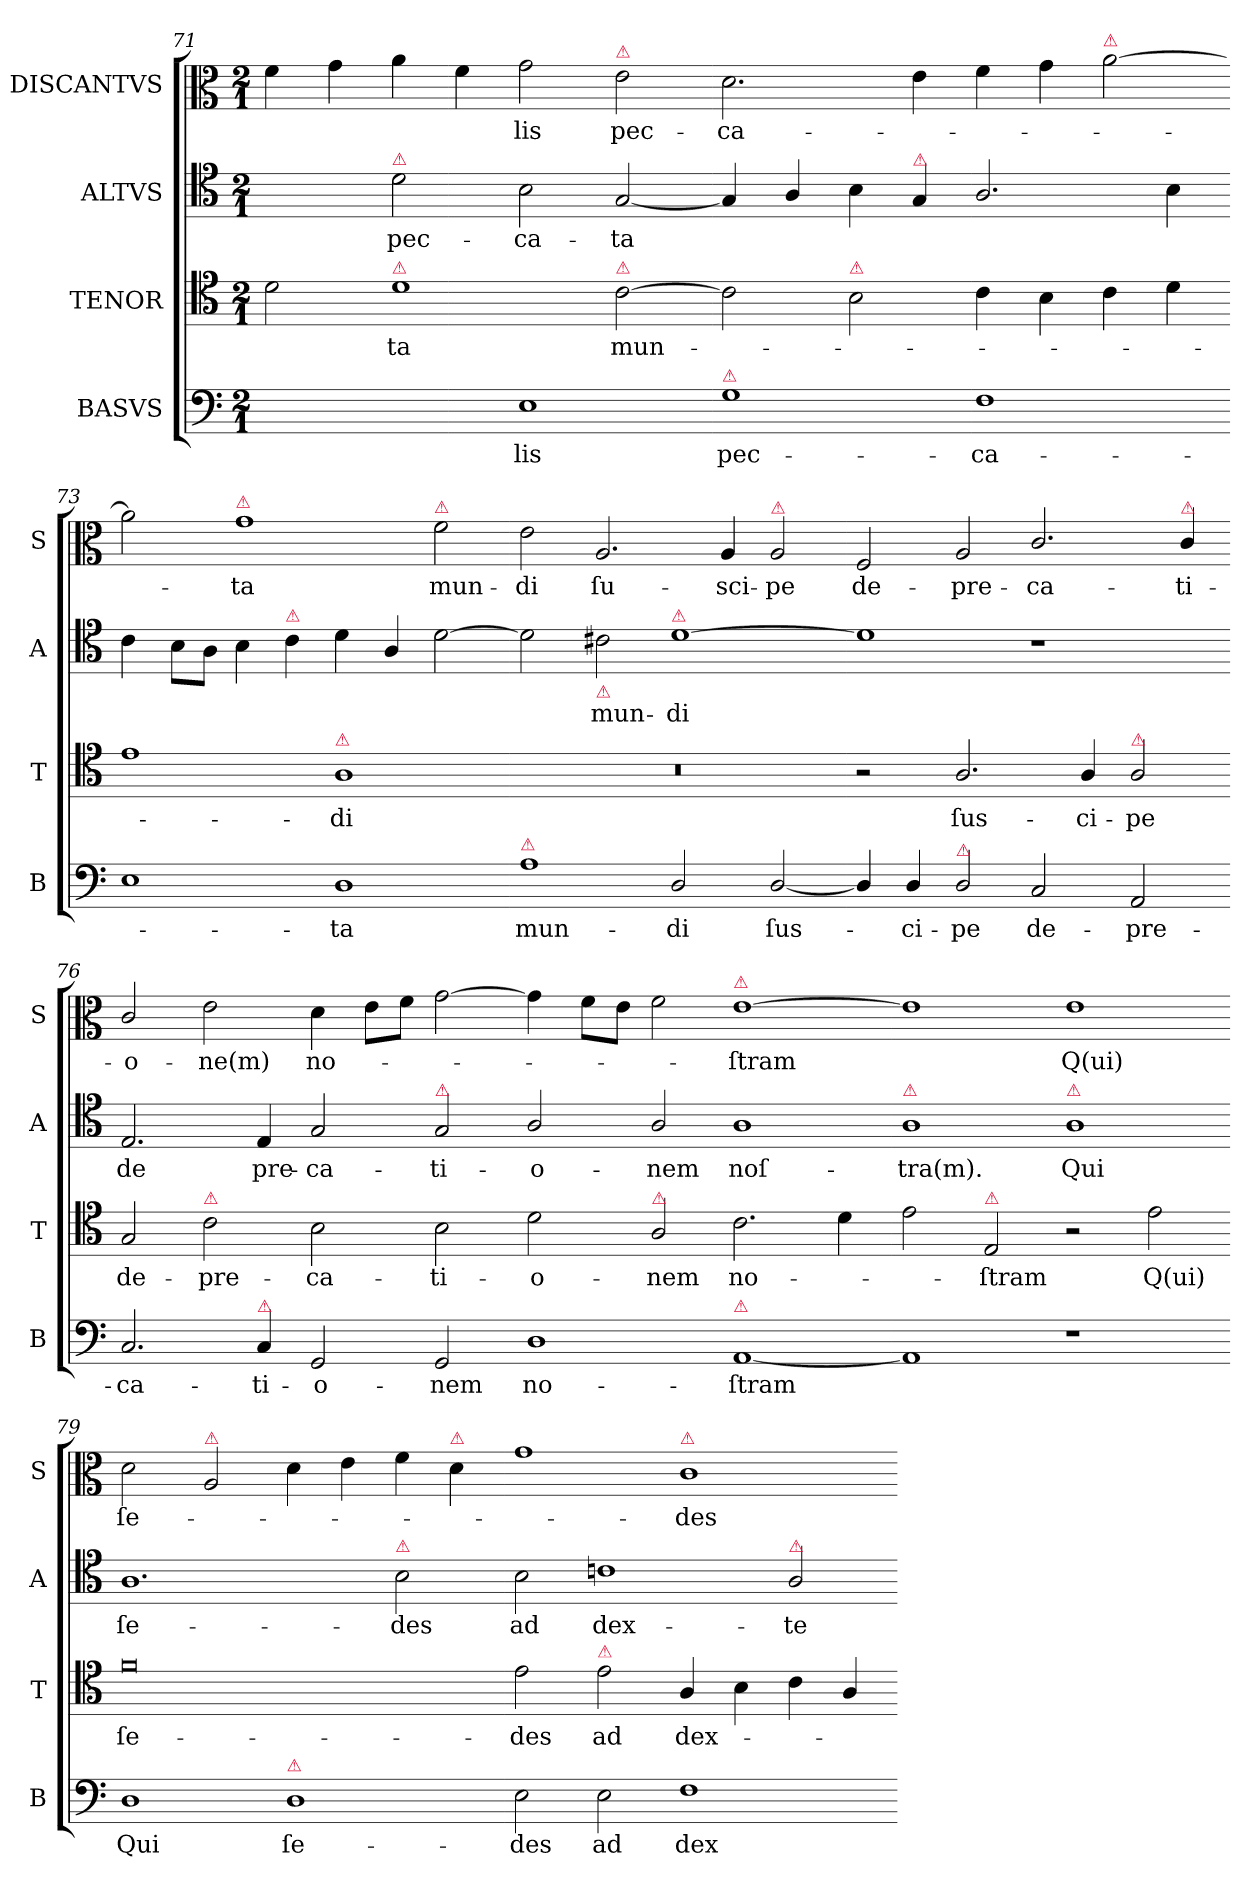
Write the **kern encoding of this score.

**kern	**text	**kern	**text	**kern	**text	**kern	**text
*part4	*part4	*part3	*part3	*part2	*part2	*part1	*part1
*staff4	*staff4	*staff3	*staff3	*staff2	*staff2	*staff1	*staff1
*I"BASVS	*	*I"TENOR	*	*I"ALTVS	*	*I"DISCANTVS	*
*I'B	*	*I'T	*	*I'A	*	*I'S	*
*clefF4	*	*clefC4	*	*clefC4	*	*clefC3	*
*k[]	*	*k[]	*	*k[]	*	*k[]	*
*M2/1	*	*M2/1	*	*M2/1	*	*M2/1	*
=71	=71	=71	=71	=71	=71	=71	=71
1ryy	.	2d\	.	2ryy	.	4f\	.
.	.	.	.	.	.	4g\	.
!	!	!	!	!LO:TX:a:color=crimson:t=⚠	!	!	!
!	!	!LO:TX:a:color=crimson:t=⚠	!	!	!	!	!
.	.	1d	-ta	2d\	pec-	4a\	.
.	.	.	.	.	.	4f\	.
1E	-lis	.	.	2B\	-ca-	2g\	-lis
!	!	!	!	!	!	!LO:TX:a:color=crimson:t=⚠	!
!	!	!LO:TX:a:color=crimson:t=⚠	!	!	!	!	!
.	.	[2c\	mun-	[2G/	-ta	2e\	pec-
=72-	=72-	=72-	=72-	=72-	=72-	=72-	=72-
!LO:TX:a:color=crimson:t=⚠	!	!	!	!	!	!	!
1G	pec-	2c\]	.	4G/]	.	2.d\	-ca-
.	.	.	.	4A/	.	.	.
!	!	!LO:TX:a:color=crimson:t=⚠	!	!	!	!	!
.	.	2B\	.	4B\	.	.	.
!	!	!	!	!LO:TX:a:color=crimson:t=⚠	!	!	!
.	.	.	.	4G/	.	4e\	.
1F	-ca-	4c\	.	2.A/	.	4f\	.
.	.	4B\	.	.	.	4g\	.
!	!	!	!	!	!	!LO:TX:a:color=crimson:t=⚠	!
.	.	4c\	.	.	.	[2a\	.
.	.	4d\	.	4B\	.	.	.
=73-	=73-	=73-	=73-	=73-	=73-	=73-	=73-
1E	.	1e	.	4c\	.	2a\]	.
.	.	.	.	8B\L	.	.	.
.	.	.	.	8A\J	.	.	.
!	!	!	!	!	!	!LO:TX:a:color=crimson:t=⚠	!
.	.	.	.	4B\	.	1g	-ta
!	!	!	!	!LO:TX:a:color=crimson:t=⚠	!	!	!
.	.	.	.	4c\	.	.	.
!	!	!LO:TX:a:color=crimson:t=⚠	!	!	!	!	!
1D	-ta	1A	-di	4d\	.	.	.
.	.	.	.	4A/	.	.	.
!	!	!	!	!	!	!LO:TX:a:color=crimson:t=⚠	!
.	.	.	.	[2d\	.	2f\	mun-
=74-	=74-	=74-	=74-	=74-	=74-	=74-	=74-
!LO:TX:a:color=crimson:t=⚠	!	!	!	!	!	!	!
1A	mun-	0r	.	2d\]	.	2e\	-di
!	!	!	!	!LO:TX:b:color=crimson:t=⚠	!	!	!
.	.	.	.	2c#X\	mun-	2.A/	ſu-
!	!	!	!	!LO:TX:a:color=crimson:t=⚠	!	!	!
2D/	-di	.	.	[1d	-di	.	.
.	.	.	.	.	.	4A/	-sci-
!	!	!	!	!	!	!LO:TX:a:color=crimson:t=⚠	!
[2D/	ſus-	.	.	.	.	2A/	-pe
=75-	=75-	=75-	=75-	=75-	=75-	=75-	=75-
4D/]	.	2r	.	1d]	.	2F/	de-
4D/	-ci-	.	.	.	.	.	.
!LO:TX:a:color=crimson:t=⚠	!	!	!	!	!	!	!
2D/	-pe	2.A/	ſus-	.	.	2A/	-pre-
2C/	de-	.	.	1r	.	2.c/	-ca-
.	.	4A/	-ci-	.	.	.	.
!	!	!LO:TX:a:color=crimson:t=⚠	!	!	!	!	!
2AA/	-pre-	2A/	-pe	.	.	.	.
!	!	!	!	!	!	!LO:TX:a:color=crimson:t=⚠	!
.	.	.	.	.	.	4c/	-ti-
=76-	=76-	=76-	=76-	=76-	=76-	=76-	=76-
2.C/	-ca-	2G/	de-	2.E/	de	2c/	-o-
!	!	!LO:TX:a:color=crimson:t=⚠	!	!	!	!	!
.	.	2c\	-pre-	.	.	2e\	-ne(m)
!LO:TX:a:color=crimson:t=⚠	!	!	!	!	!	!	!
4C/	-ti-	.	.	4E/	pre-	.	.
2GG/	-o-	2B\	-ca-	2G/	-ca-	4d\	no-
.	.	.	.	.	.	8e\L	.
.	.	.	.	.	.	8f\J	.
!	!	!	!	!LO:TX:a:color=crimson:t=⚠	!	!	!
2GG/	-nem	2B\	-ti-	2G/	-ti-	[2g\	.
=77-	=77-	=77-	=77-	=77-	=77-	=77-	=77-
1D	no-	2d\	-o-	2A/	-o-	4g\]	.
.	.	.	.	.	.	8f\L	.
.	.	.	.	.	.	8e\J	.
!	!	!LO:TX:a:color=crimson:t=⚠	!	!	!	!	!
.	.	2A/	-nem	2A/	-nem	2f\	.
!	!	!	!	!	!	!LO:TX:a:color=crimson:t=⚠	!
!LO:TX:a:color=crimson:t=⚠	!	!	!	!	!	!	!
[1AA	-ſtram	2.c\	no-	1A	noſ-	[1e	-ſtram
.	.	4d\	.	.	.	.	.
=78-	=78-	=78-	=78-	=78-	=78-	=78-	=78-
!	!	!	!	!LO:TX:a:color=crimson:t=⚠	!	!	!
1AA]	.	2e\	.	1A	-tra(m).	1e]	.
!	!	!LO:TX:a:color=crimson:t=⚠	!	!	!	!	!
.	.	2E/	-ſtram	.	.	.	.
!	!	!	!	!LO:TX:a:color=crimson:t=⚠	!	!	!
1r	.	2r	.	1A	Qui	1e	Q(ui)
.	.	2e\	Q(ui)	.	.	.	.
=79-	=79-	=79-	=79-	=79-	=79-	=79-	=79-
1D	Qui	0f	ſe-	1.A	ſe-	2d\	ſe-
!	!	!	!	!	!	!LO:TX:a:color=crimson:t=⚠	!
.	.	.	.	.	.	2A/	.
!LO:TX:a:color=crimson:t=⚠	!	!	!	!	!	!	!
1D	ſe-	.	.	.	.	4d\	.
.	.	.	.	.	.	4e\	.
!	!	!	!	!LO:TX:a:color=crimson:t=⚠	!	!	!
.	.	.	.	2B\	-des	4f\	.
!	!	!	!	!	!	!LO:TX:a:color=crimson:t=⚠	!
.	.	.	.	.	.	4d\	.
=80-	=80-	=80-	=80-	=80-	=80-	=80-	=80-
2E\	-des	2e\	-des	2B\	ad	1g	.
!	!	!LO:TX:a:color=crimson:t=⚠	!	!	!	!	!
2E\	ad	2e\	ad	1cn	dex-	.	.
!	!	!	!	!	!	!LO:TX:a:color=crimson:t=⚠	!
1F	dex-	4A/	dex-	.	.	1c	-des
.	.	4B\	.	.	.	.	.
!	!	!	!	!LO:TX:a:color=crimson:t=⚠	!	!	!
.	.	4c\	.	2A/	-te-	.	.
.	.	4A/	.	.	.	.	.
=-	=-	=-	=-	=-	=-	=-	=-
*-	*-	*-	*-	*-	*-	*-	*-
